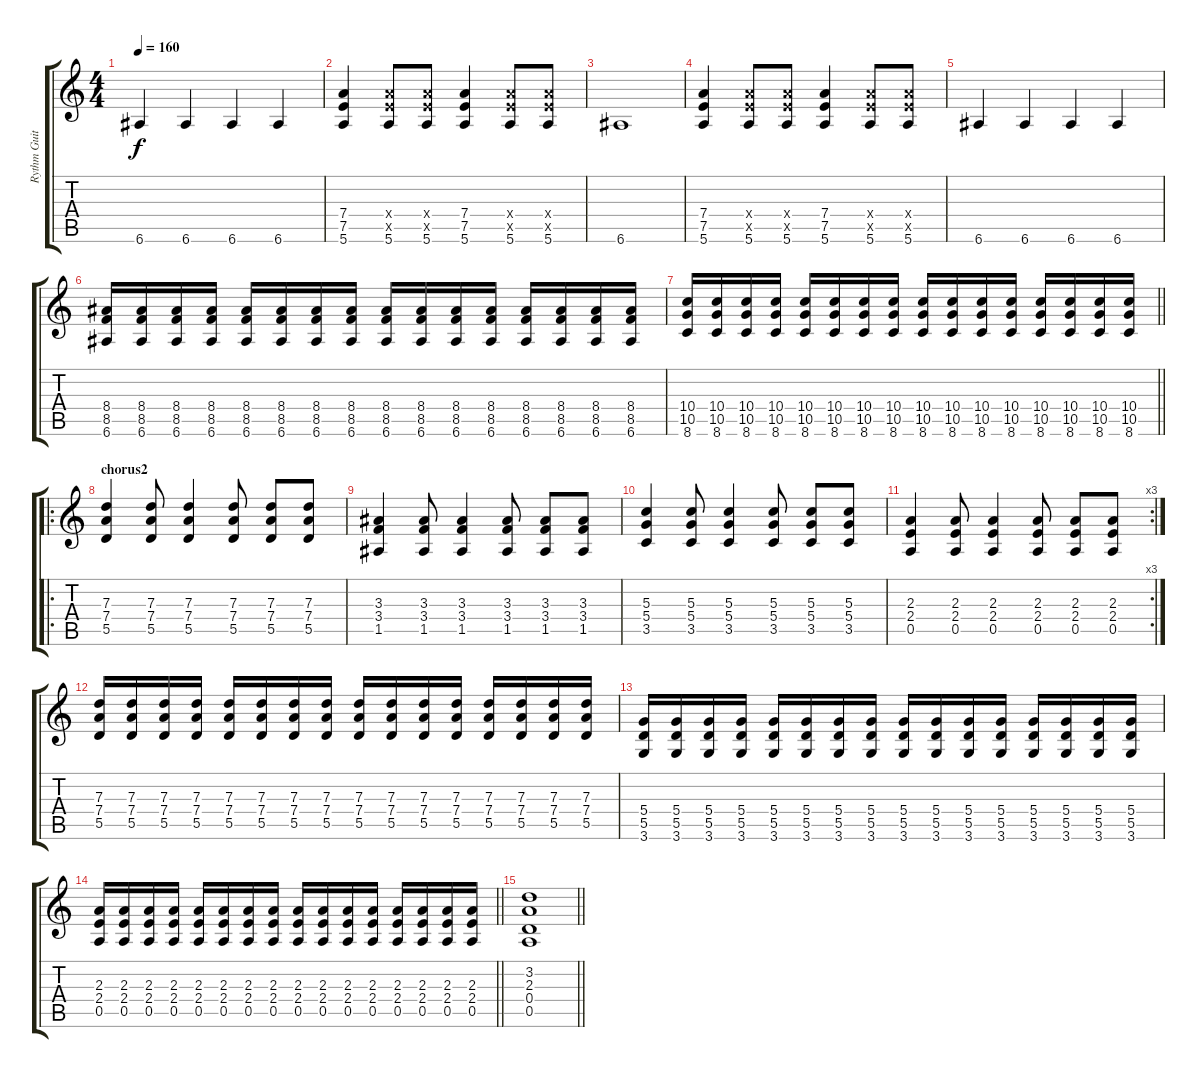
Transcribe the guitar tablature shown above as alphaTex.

\track ("Rythm Guitar" "Rythm Guit") {instrument overdrivenguitar}
\staff {score tabs}
\tuning (E4 B3 G3 D3 A2 E2) {hide}
\ts (4 4)
\tempo 160
\clef g2
\ks c
6.6.4{dy f} 6.6.4 6.6.4 6.6.4 |
(7.4 7.5 5.6).4 (7.4{x} 7.5{x} 5.6).8 (7.4{x} 7.5{x} 5.6).8 (7.4 7.5 5.6).4 (7.4{x} 7.5{x} 5.6).8 (7.4{x} 7.5{x} 5.6).8 |
6.6.1 |
(7.4 7.5 5.6).4 (7.4{x} 7.5{x} 5.6).8 (7.4{x} 7.5{x} 5.6).8 (7.4 7.5 5.6).4 (7.4{x} 7.5{x} 5.6).8 (7.4{x} 7.5{x} 5.6).8 |
6.6.4 6.6.4 6.6.4 6.6.4 |
(8.4 8.5 6.6).16 (8.4 8.5 6.6).16 (8.4 8.5 6.6).16 (8.4 8.5 6.6).16 (8.4 8.5 6.6).16 (8.4 8.5 6.6).16 (8.4 8.5 6.6).16 (8.4 8.5 6.6).16 (8.4 8.5 6.6).16 (8.4 8.5 6.6).16 (8.4 8.5 6.6).16 (8.4 8.5 6.6).16 (8.4 8.5 6.6).16 (8.4 8.5 6.6).16 (8.4 8.5 6.6).16 (8.4 8.5 6.6).16 |
\barLineRight lightlight
(10.4 10.5 8.6).16 (10.4 10.5 8.6).16 (10.4 10.5 8.6).16 (10.4 10.5 8.6).16 (10.4 10.5 8.6).16 (10.4 10.5 8.6).16 (10.4 10.5 8.6).16 (10.4 10.5 8.6).16 (10.4 10.5 8.6).16 (10.4 10.5 8.6).16 (10.4 10.5 8.6).16 (10.4 10.5 8.6).16 (10.4 10.5 8.6).16 (10.4 10.5 8.6).16 (10.4 10.5 8.6).16 (10.4 10.5 8.6).16 |
\ro
\section ("" "chorus2")
(7.3 7.4 5.5).4 (7.3 7.4 5.5).8 (7.3 7.4 5.5).4 (7.3 7.4 5.5).8 (7.3 7.4 5.5).8 (7.3 7.4 5.5).8 |
(3.3 3.4 1.5).4 (3.3 3.4 1.5).8 (3.3 3.4 1.5).4 (3.3 3.4 1.5).8 (3.3 3.4 1.5).8 (3.3 3.4 1.5).8 |
(5.3 5.4 3.5).4 (5.3 5.4 3.5).8 (5.3 5.4 3.5).4 (5.3 5.4 3.5).8 (5.3 5.4 3.5).8 (5.3 5.4 3.5).8 |
\rc 3
(2.3 2.4 0.5).4 (2.3 2.4 0.5).8 (2.3 2.4 0.5).4 (2.3 2.4 0.5).8 (2.3 2.4 0.5).8 (2.3 2.4 0.5).8 |
(7.3 7.4 5.5).16 (7.3 7.4 5.5).16 (7.3 7.4 5.5).16 (7.3 7.4 5.5).16 (7.3 7.4 5.5).16 (7.3 7.4 5.5).16 (7.3 7.4 5.5).16 (7.3 7.4 5.5).16 (7.3 7.4 5.5).16 (7.3 7.4 5.5).16 (7.3 7.4 5.5).16 (7.3 7.4 5.5).16 (7.3 7.4 5.5).16 (7.3 7.4 5.5).16 (7.3 7.4 5.5).16 (7.3 7.4 5.5).16 |
(5.4 5.5 3.6).16 (5.4 5.5 3.6).16 (5.4 5.5 3.6).16 (5.4 5.5 3.6).16 (5.4 5.5 3.6).16 (5.4 5.5 3.6).16 (5.4 5.5 3.6).16 (5.4 5.5 3.6).16 (5.4 5.5 3.6).16 (5.4 5.5 3.6).16 (5.4 5.5 3.6).16 (5.4 5.5 3.6).16 (5.4 5.5 3.6).16 (5.4 5.5 3.6).16 (5.4 5.5 3.6).16 (5.4 5.5 3.6).16 |
\barLineRight lightlight
(2.3 2.4 0.5).16 (2.3 2.4 0.5).16 (2.3 2.4 0.5).16 (2.3 2.4 0.5).16 (2.3 2.4 0.5).16 (2.3 2.4 0.5).16 (2.3 2.4 0.5).16 (2.3 2.4 0.5).16 (2.3 2.4 0.5).16 (2.3 2.4 0.5).16 (2.3 2.4 0.5).16 (2.3 2.4 0.5).16 (2.3 2.4 0.5).16 (2.3 2.4 0.5).16 (2.3 2.4 0.5).16 (2.3 2.4 0.5).16 |
\barLineRight lightlight
(3.2 2.3 0.4 0.5).1
